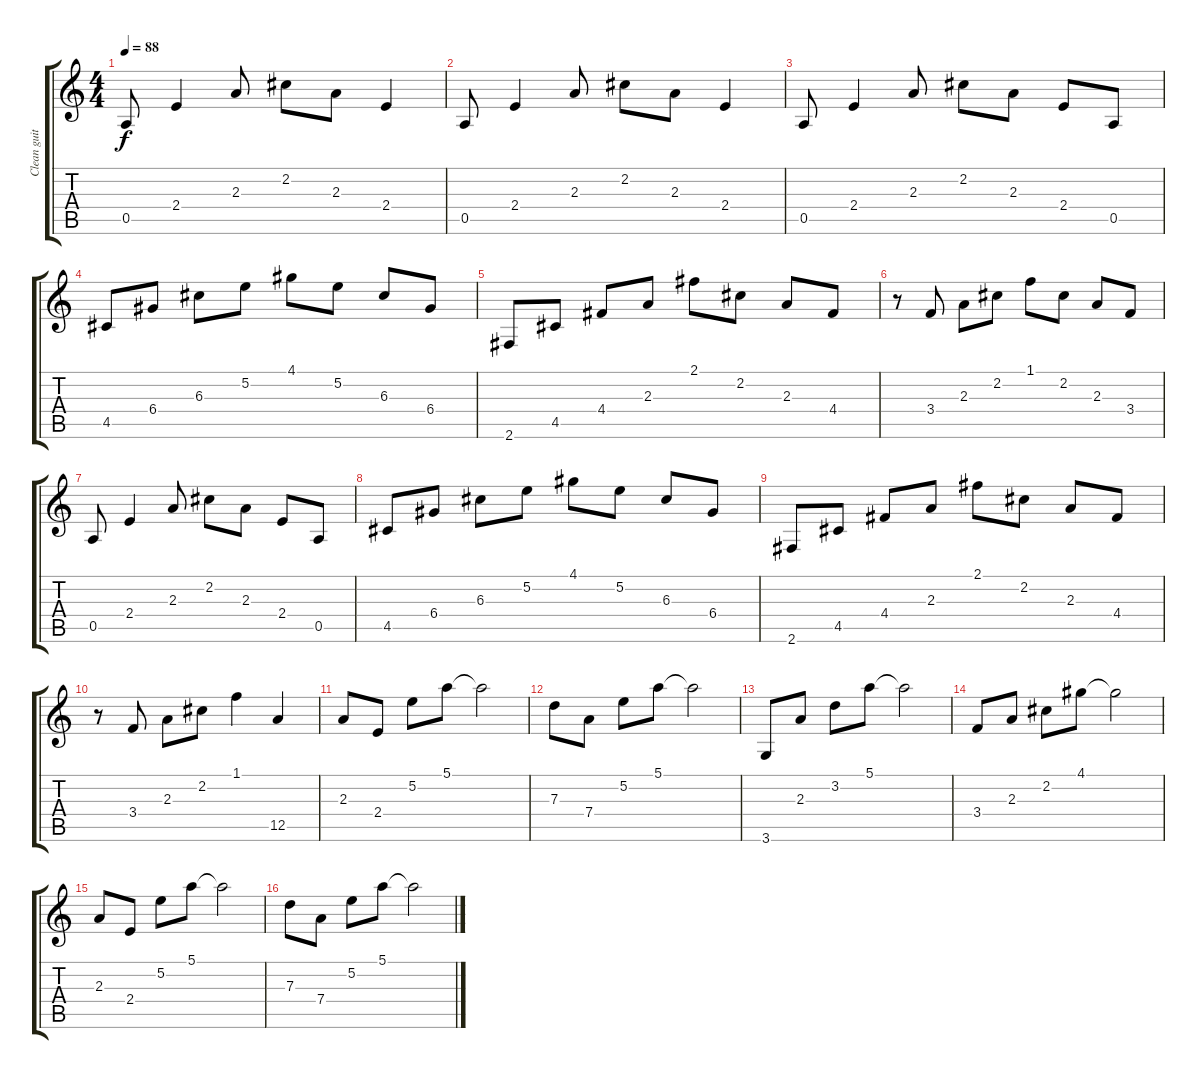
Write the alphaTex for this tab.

\track ("Clean guitar" "Clean guit") {instrument electricguitarclean}
\staff {score tabs}
\tuning (E4 B3 G3 D3 A2 E2) {hide}
\ts (4 4)
\tempo 88
\clef g2
\ks c
0.5.8{dy f instrument electricguitarclean} 2.4.4 2.3.8 2.2.8 2.3.8 2.4.4 |
0.5.8 2.4.4 2.3.8 2.2.8 2.3.8 2.4.4 |
0.5.8 2.4.4 2.3.8 2.2.8 2.3.8 2.4.8 0.5.8 |
4.5.8 6.4.8 6.3.8 5.2.8 4.1.8 5.2.8 6.3.8 6.4.8 |
2.6.8 4.5.8 4.4.8 2.3.8 2.1.8 2.2.8 2.3.8 4.4.8 |
r.8 3.4.8 2.3.8 2.2.8 1.1.8 2.2.8 2.3.8 3.4.8 |
0.5.8 2.4.4 2.3.8 2.2.8 2.3.8 2.4.8 0.5.8 |
4.5.8 6.4.8 6.3.8 5.2.8 4.1.8 5.2.8 6.3.8 6.4.8 |
2.6.8 4.5.8 4.4.8 2.3.8 2.1.8 2.2.8 2.3.8 4.4.8 |
r.8 3.4.8 2.3.8 2.2.8 1.1.4 12.5.4 |
2.3.8 2.4.8 5.2.8 5.1.8 5.1{t}.2 |
7.3.8 7.4.8 5.2.8 5.1.8 5.1{t}.2 |
3.6.8 2.3.8 3.2.8 5.1.8 5.1{t}.2 |
3.4.8 2.3.8 2.2.8 4.1.8 4.1{t}.2 |
2.3.8 2.4.8 5.2.8 5.1.8 5.1{t}.2 |
7.3.8 7.4.8 5.2.8 5.1.8 5.1{t}.2
